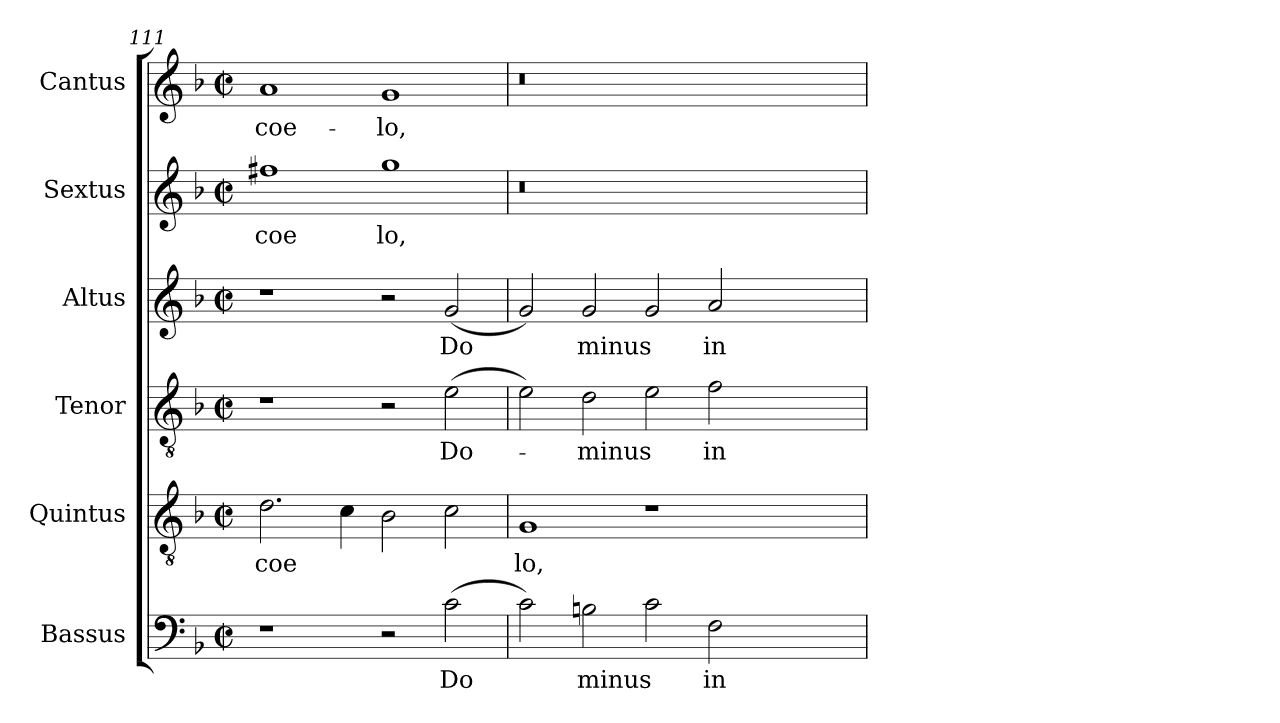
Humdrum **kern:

**kern	**text	**kern	**text	**kern	**text	**kern	**text	**kern	**text	**kern	**text
*part6	*part6	*part5	*part5	*part4	*part4	*part3	*part3	*part2	*part2	*part1	*part1
*staff6	*staff6	*staff5	*staff5	*staff4	*staff4	*staff3	*staff3	*staff2	*staff2	*staff1	*staff1
*I"Bassus	*	*I"Quintus	*	*I"Tenor	*	*I"Altus	*	*I"Sextus	*	*I"Cantus	*
*clefF4	*	*clefGv2	*	*clefGv2	*	*clefG2	*	*clefG2	*	*clefG2	*
*k[b-]	*	*k[b-]	*	*k[b-]	*	*k[b-]	*	*k[b-]	*	*k[b-]	*
*F:	*	*F:	*	*F:	*	*F:	*	*F:	*	*F:	*
*M2/2	*	*M2/2	*	*M2/2	*	*M2/2	*	*M2/2	*	*M2/2	*
*met(c|)	*	*met(c|)	*	*met(c|)	*	*met(c|)	*	*met(c|)	*	*met(c|)	*
=111	=111	=111	=111	=111	=111	=111	=111	=111	=111	=111	=111
!	!	!	!LO:LY:b	!	!	!	!	!	!LO:LY:b:cj	!	!LO:LY:b:cj
1r	.	2.d\	coe	1r	.	1r	.	1ff#X	coe	1a	coe-
.	.	4c\	.	.	.	.	.	.	.	.	.
!	!	!	!	!	!	!	!	!	!LO:LY:b:cj	!	!LO:LY:b:cj
2r	.	2B-\	.	2r	.	2r	.	1gg	lo,	1g	-lo,
!	!LO:LY:b	!	!	!	!LO:LY:b	!	!LO:LY:b	!	!	!	!
(>2c\	Do	2c\	.	(>2e\	Do-	(<2g/	Do	.	.	.	.
=112	=112	=112	=112	=112	=112	=112	=112	=112	=112	=112	=112
!	!	!	!LO:LY:b:cj	!	!	!	!	!	!	!	!
2c\)	.	1G	lo,	2e\)	.	2g/)	.	0r	.	0r	.
!	!LO:LY:b	!	!	!	!LO:LY:b	!	!LO:LY:b	!	!	!	!
2B\	minus	.	.	2d\	-minus	2g/	minus	.	.	.	.
!	!	!LO:N:vis=1	!	!	!	!	!	!	!	!	!
2c\	.	0r	.	2e\	.	2g/	.	.	.	.	.
!	!LO:LY:b:cj	!	!	!	!LO:LY:b:cj	!	!LO:LY:b:cj	!	!	!	!
2F\	in	.	.	2f\	in	2a/	in	.	.	.	.
1ryy	.	.	.	1ryy	.	1ryy	.	1ryy	.	1ryy	.
=	=	=	=	=	=	=	=	=	=	=	=
*-	*-	*-	*-	*-	*-	*-	*-	*-	*-	*-	*-
